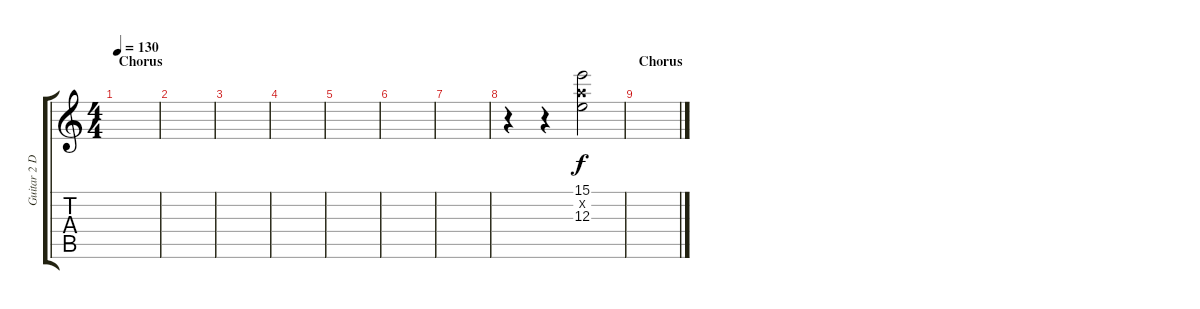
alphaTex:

\track ("Guitar 2 Distortion" "Guitar 2 D") {instrument distortionguitar}
\staff {score tabs}
\tuning (Db4 Ab3 E3 B2 Gb2 Db2) {hide}
\ts (4 4)
\section ("" "Chorus")
\tempo 130
\clef g2
\ks c
|
|
|
|
|
|
|
r.4 r.4 (15.1 13.2{x} 12.3).2 |
\section ("" "Chorus")
